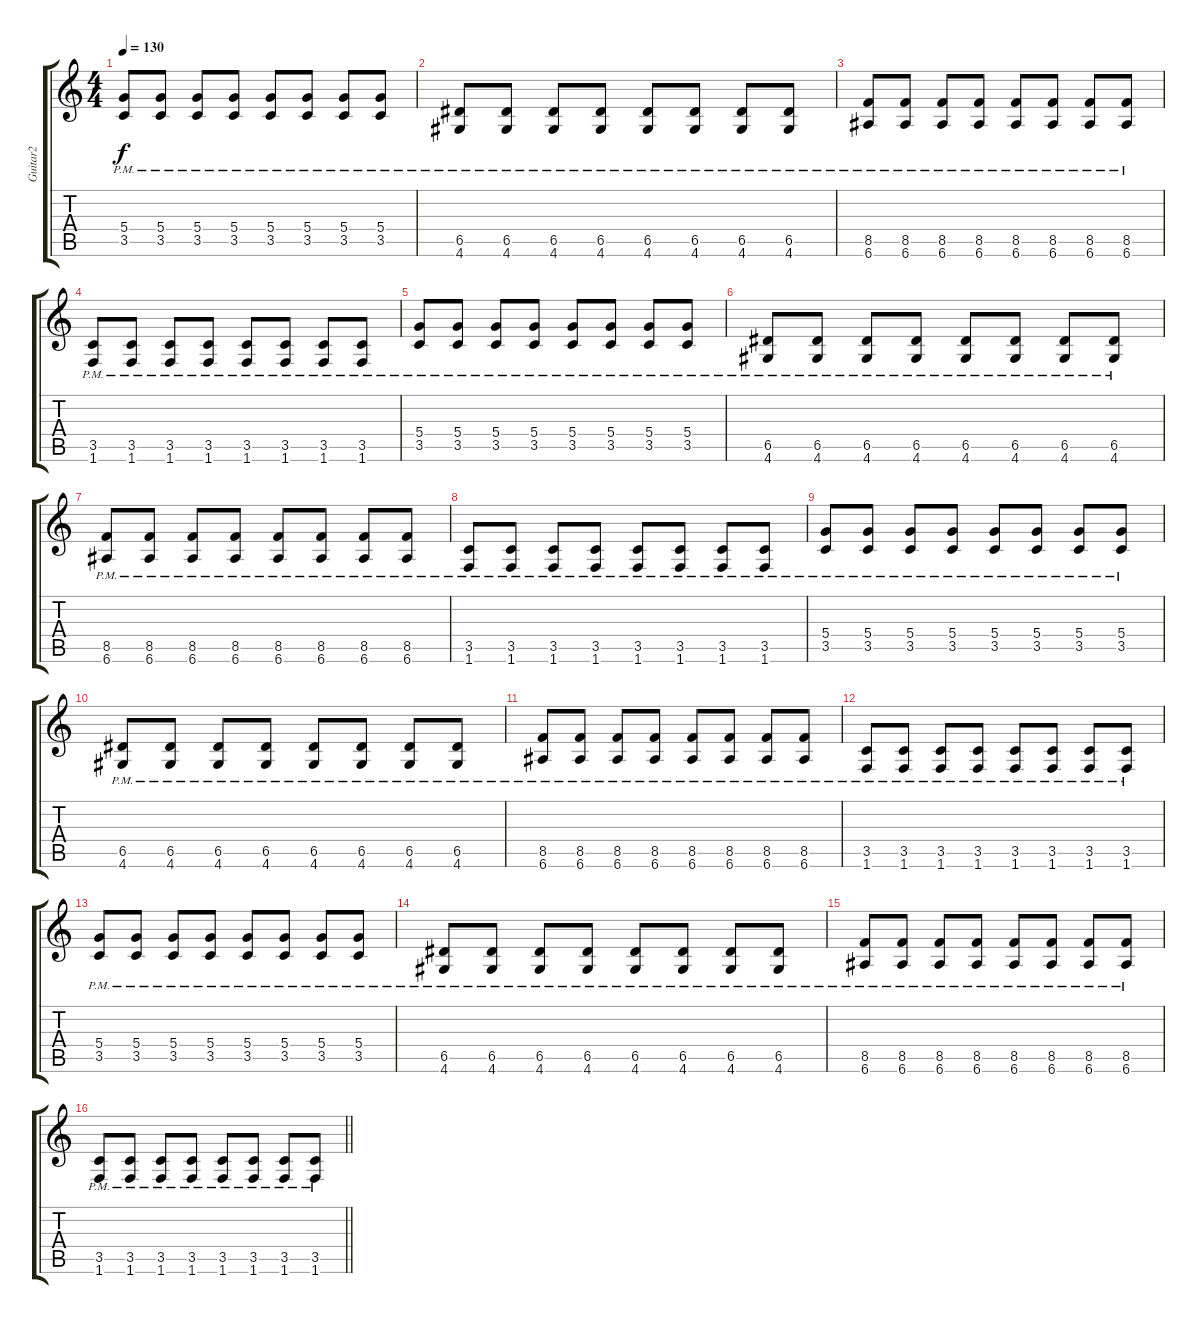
\track ("Guitar2" "Guitar2") {instrument distortionguitar}
\staff {score tabs}
\tuning (E4 B3 G3 D3 A2 E2) {hide}
\ts (4 4)
\tempo 130
\clef g2
\ks c
(5.4{pm} 3.5{pm}).8{dy f} (5.4{pm} 3.5{pm}).8 (5.4{pm} 3.5{pm}).8 (5.4{pm} 3.5{pm}).8 (5.4{pm} 3.5{pm}).8 (5.4{pm} 3.5{pm}).8 (5.4{pm} 3.5).8 (5.4{pm} 3.5{pm}).8 |
(6.5{pm} 4.6{pm}).8 (6.5{pm} 4.6{pm}).8 (6.5{pm} 4.6{pm}).8 (6.5{pm} 4.6{pm}).8 (6.5{pm} 4.6{pm}).8 (6.5{pm} 4.6{pm}).8 (6.5{pm} 4.6{pm}).8 (6.5{pm} 4.6{pm}).8 |
(8.5{pm} 6.6{pm}).8 (8.5{pm} 6.6{pm}).8 (8.5{pm} 6.6{pm}).8 (8.5{pm} 6.6{pm}).8 (8.5{pm} 6.6{pm}).8 (8.5{pm} 6.6{pm}).8 (8.5{pm} 6.6{pm}).8 (8.5{pm} 6.6{pm}).8 |
(3.5{pm} 1.6{pm}).8 (3.5{pm} 1.6{pm}).8 (3.5{pm} 1.6{pm}).8 (3.5{pm} 1.6{pm}).8 (3.5{pm} 1.6{pm}).8 (3.5{pm} 1.6{pm}).8 (3.5{pm} 1.6{pm}).8 (3.5{pm} 1.6{pm}).8 |
(5.4{pm} 3.5{pm}).8 (5.4{pm} 3.5{pm}).8 (5.4{pm} 3.5{pm}).8 (5.4{pm} 3.5{pm}).8 (5.4{pm} 3.5{pm}).8 (5.4{pm} 3.5{pm}).8 (5.4{pm} 3.5).8 (5.4{pm} 3.5{pm}).8 |
(6.5{pm} 4.6{pm}).8 (6.5{pm} 4.6{pm}).8 (6.5{pm} 4.6{pm}).8 (6.5{pm} 4.6{pm}).8 (6.5{pm} 4.6{pm}).8 (6.5{pm} 4.6{pm}).8 (6.5{pm} 4.6{pm}).8 (6.5{pm} 4.6{pm}).8 |
(8.5{pm} 6.6{pm}).8 (8.5{pm} 6.6{pm}).8 (8.5{pm} 6.6{pm}).8 (8.5{pm} 6.6{pm}).8 (8.5{pm} 6.6{pm}).8 (8.5{pm} 6.6{pm}).8 (8.5{pm} 6.6{pm}).8 (8.5{pm} 6.6{pm}).8 |
(3.5{pm} 1.6{pm}).8 (3.5{pm} 1.6{pm}).8 (3.5{pm} 1.6{pm}).8 (3.5{pm} 1.6{pm}).8 (3.5{pm} 1.6{pm}).8 (3.5{pm} 1.6{pm}).8 (3.5{pm} 1.6{pm}).8 (3.5{pm} 1.6{pm}).8 |
(5.4{pm} 3.5{pm}).8 (5.4{pm} 3.5{pm}).8 (5.4{pm} 3.5{pm}).8 (5.4{pm} 3.5{pm}).8 (5.4{pm} 3.5{pm}).8 (5.4{pm} 3.5{pm}).8 (5.4{pm} 3.5).8 (5.4{pm} 3.5{pm}).8 |
(6.5{pm} 4.6{pm}).8 (6.5{pm} 4.6{pm}).8 (6.5{pm} 4.6{pm}).8 (6.5{pm} 4.6{pm}).8 (6.5{pm} 4.6{pm}).8 (6.5{pm} 4.6{pm}).8 (6.5{pm} 4.6{pm}).8 (6.5{pm} 4.6{pm}).8 |
(8.5{pm} 6.6{pm}).8 (8.5{pm} 6.6{pm}).8 (8.5{pm} 6.6{pm}).8 (8.5{pm} 6.6{pm}).8 (8.5{pm} 6.6{pm}).8 (8.5{pm} 6.6{pm}).8 (8.5{pm} 6.6{pm}).8 (8.5{pm} 6.6{pm}).8 |
(3.5{pm} 1.6{pm}).8 (3.5{pm} 1.6{pm}).8 (3.5{pm} 1.6{pm}).8 (3.5{pm} 1.6{pm}).8 (3.5{pm} 1.6{pm}).8 (3.5{pm} 1.6{pm}).8 (3.5{pm} 1.6{pm}).8 (3.5{pm} 1.6{pm}).8 |
(5.4{pm} 3.5{pm}).8 (5.4{pm} 3.5{pm}).8 (5.4{pm} 3.5{pm}).8 (5.4{pm} 3.5{pm}).8 (5.4{pm} 3.5{pm}).8 (5.4{pm} 3.5{pm}).8 (5.4{pm} 3.5).8 (5.4{pm} 3.5{pm}).8 |
(6.5{pm} 4.6{pm}).8 (6.5{pm} 4.6{pm}).8 (6.5{pm} 4.6{pm}).8 (6.5{pm} 4.6{pm}).8 (6.5{pm} 4.6{pm}).8 (6.5{pm} 4.6{pm}).8 (6.5{pm} 4.6{pm}).8 (6.5{pm} 4.6{pm}).8 |
(8.5{pm} 6.6{pm}).8 (8.5{pm} 6.6{pm}).8 (8.5{pm} 6.6{pm}).8 (8.5{pm} 6.6{pm}).8 (8.5{pm} 6.6{pm}).8 (8.5{pm} 6.6{pm}).8 (8.5{pm} 6.6{pm}).8 (8.5{pm} 6.6{pm}).8 |
\barLineRight lightlight
(3.5{pm} 1.6{pm}).8 (3.5{pm} 1.6{pm}).8 (3.5{pm} 1.6{pm}).8 (3.5{pm} 1.6{pm}).8 (3.5{pm} 1.6{pm}).8 (3.5{pm} 1.6{pm}).8 (3.5{pm} 1.6{pm}).8 (3.5{pm} 1.6{pm}).8
